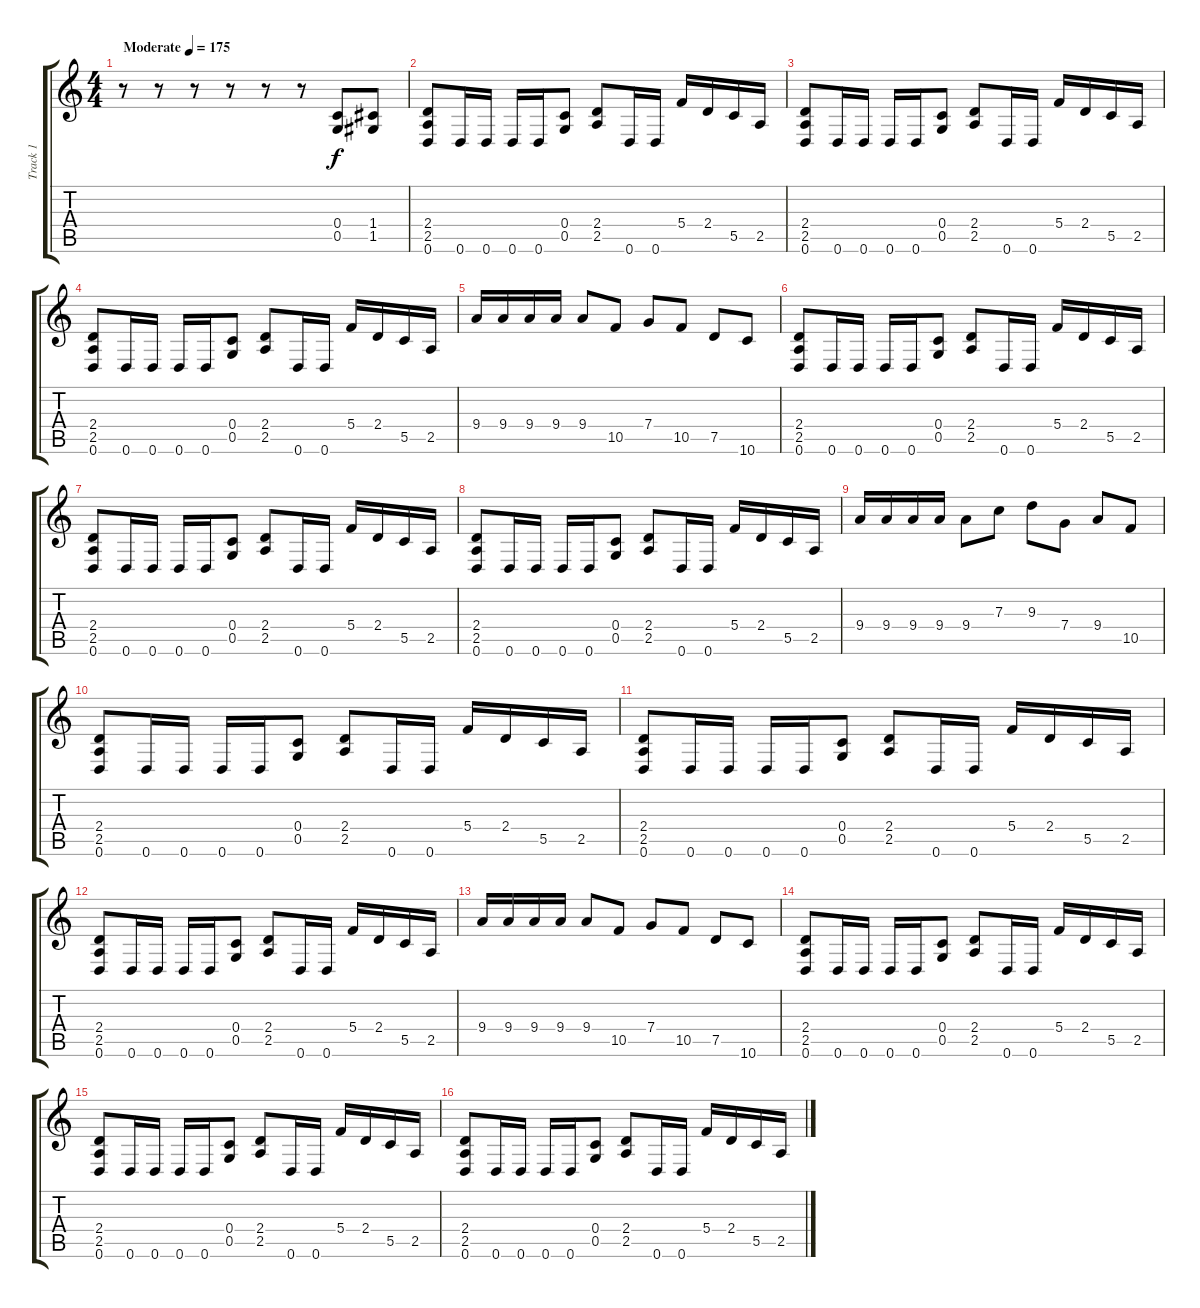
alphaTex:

\track ("Track 1" "Track 1") {instrument distortionguitar}
\staff {score tabs}
\tuning (D4 A3 F3 C3 G2 D2) {hide}
\ts (4 4)
\tempo (175 "Moderate")
\clef g2
\ks c
r.8{dy f instrument distortionguitar} r.8 r.8 r.8 r.8 r.8 (0.4 0.5).8 (1.4 1.5).8 |
(2.4 2.5 0.6).8 0.6.16 0.6.16 0.6.16 0.6.16 (0.4 0.5).8 (2.4 2.5).8 0.6.16 0.6.16 5.4.16 2.4.16 5.5.16 2.5.16 |
(2.4 2.5 0.6).8 0.6.16 0.6.16 0.6.16 0.6.16 (0.4 0.5).8 (2.4 2.5).8 0.6.16 0.6.16 5.4.16 2.4.16 5.5.16 2.5.16 |
(2.4 2.5 0.6).8 0.6.16 0.6.16 0.6.16 0.6.16 (0.4 0.5).8 (2.4 2.5).8 0.6.16 0.6.16 5.4.16 2.4.16 5.5.16 2.5.16 |
9.4.16 9.4.16 9.4.16 9.4.16 9.4.8 10.5.8 7.4.8 10.5.8 7.5.8 10.6.8 |
(2.4 2.5 0.6).8 0.6.16 0.6.16 0.6.16 0.6.16 (0.4 0.5).8 (2.4 2.5).8 0.6.16 0.6.16 5.4.16 2.4.16 5.5.16 2.5.16 |
(2.4 2.5 0.6).8 0.6.16 0.6.16 0.6.16 0.6.16 (0.4 0.5).8 (2.4 2.5).8 0.6.16 0.6.16 5.4.16 2.4.16 5.5.16 2.5.16 |
(2.4 2.5 0.6).8 0.6.16 0.6.16 0.6.16 0.6.16 (0.4 0.5).8 (2.4 2.5).8 0.6.16 0.6.16 5.4.16 2.4.16 5.5.16 2.5.16 |
9.4.16 9.4.16 9.4.16 9.4.16 9.4.8 7.3.8 9.3.8 7.4.8 9.4.8 10.5.8 |
(2.4 2.5 0.6).8 0.6.16 0.6.16 0.6.16 0.6.16 (0.4 0.5).8 (2.4 2.5).8 0.6.16 0.6.16 5.4.16 2.4.16 5.5.16 2.5.16 |
(2.4 2.5 0.6).8 0.6.16 0.6.16 0.6.16 0.6.16 (0.4 0.5).8 (2.4 2.5).8 0.6.16 0.6.16 5.4.16 2.4.16 5.5.16 2.5.16 |
(2.4 2.5 0.6).8 0.6.16 0.6.16 0.6.16 0.6.16 (0.4 0.5).8 (2.4 2.5).8 0.6.16 0.6.16 5.4.16 2.4.16 5.5.16 2.5.16 |
9.4.16 9.4.16 9.4.16 9.4.16 9.4.8 10.5.8 7.4.8 10.5.8 7.5.8 10.6.8 |
(2.4 2.5 0.6).8 0.6.16 0.6.16 0.6.16 0.6.16 (0.4 0.5).8 (2.4 2.5).8 0.6.16 0.6.16 5.4.16 2.4.16 5.5.16 2.5.16 |
(2.4 2.5 0.6).8 0.6.16 0.6.16 0.6.16 0.6.16 (0.4 0.5).8 (2.4 2.5).8 0.6.16 0.6.16 5.4.16 2.4.16 5.5.16 2.5.16 |
(2.4 2.5 0.6).8 0.6.16 0.6.16 0.6.16 0.6.16 (0.4 0.5).8 (2.4 2.5).8 0.6.16 0.6.16 5.4.16 2.4.16 5.5.16 2.5.16
